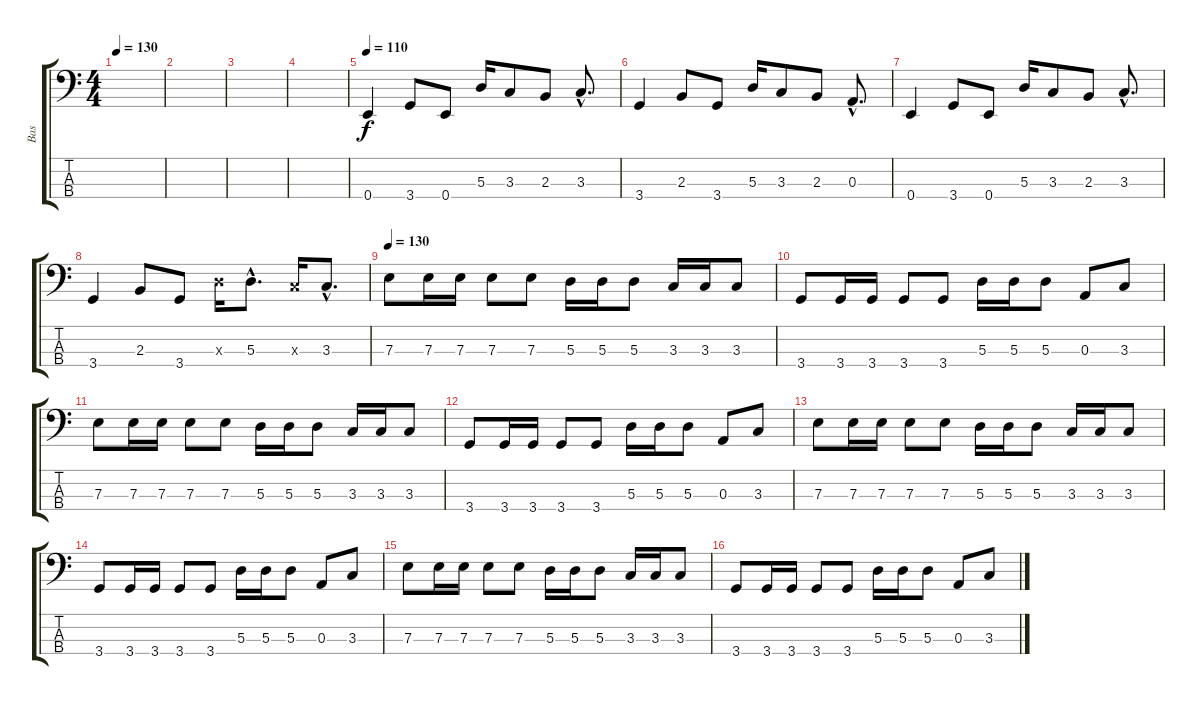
\track ("Bas" "Bas") {instrument electricbasspick}
\staff {score tabs}
\tuning (G2 D2 A1 E1) {hide}
\ts (4 4)
\tempo 130
\clef f4
\ks c
|
|
|
|
\tempo 110
0.4.4 3.4.8 0.4.8 5.3.16 3.3.8 2.3.8 3.3{hac}.8{d} |
3.4.4 2.3.8 3.4.8 5.3.16 3.3.8 2.3.8 0.3{hac}.8{d} |
0.4.4 3.4.8 0.4.8 5.3.16 3.3.8 2.3.8 3.3{hac}.8{d} |
3.4.4 2.3.8 3.4.8 5.3{x}.16 5.3{hac}.8{d} 3.3{x}.16 3.3{hac}.8{d} |
\tempo 130
7.3.8 7.3.16 7.3.16 7.3.8 7.3.8 5.3.16 5.3.16 5.3.8 3.3.16 3.3.16 3.3.8 |
3.4.8 3.4.16 3.4.16 3.4.8 3.4.8 5.3.16 5.3.16 5.3.8 0.3.8 3.3.8 |
7.3.8 7.3.16 7.3.16 7.3.8 7.3.8 5.3.16 5.3.16 5.3.8 3.3.16 3.3.16 3.3.8 |
3.4.8 3.4.16 3.4.16 3.4.8 3.4.8 5.3.16 5.3.16 5.3.8 0.3.8 3.3.8 |
7.3.8 7.3.16 7.3.16 7.3.8 7.3.8 5.3.16 5.3.16 5.3.8 3.3.16 3.3.16 3.3.8 |
3.4.8 3.4.16 3.4.16 3.4.8 3.4.8 5.3.16 5.3.16 5.3.8 0.3.8 3.3.8 |
7.3.8 7.3.16 7.3.16 7.3.8 7.3.8 5.3.16 5.3.16 5.3.8 3.3.16 3.3.16 3.3.8 |
3.4.8 3.4.16 3.4.16 3.4.8 3.4.8 5.3.16 5.3.16 5.3.8 0.3.8 3.3.8
